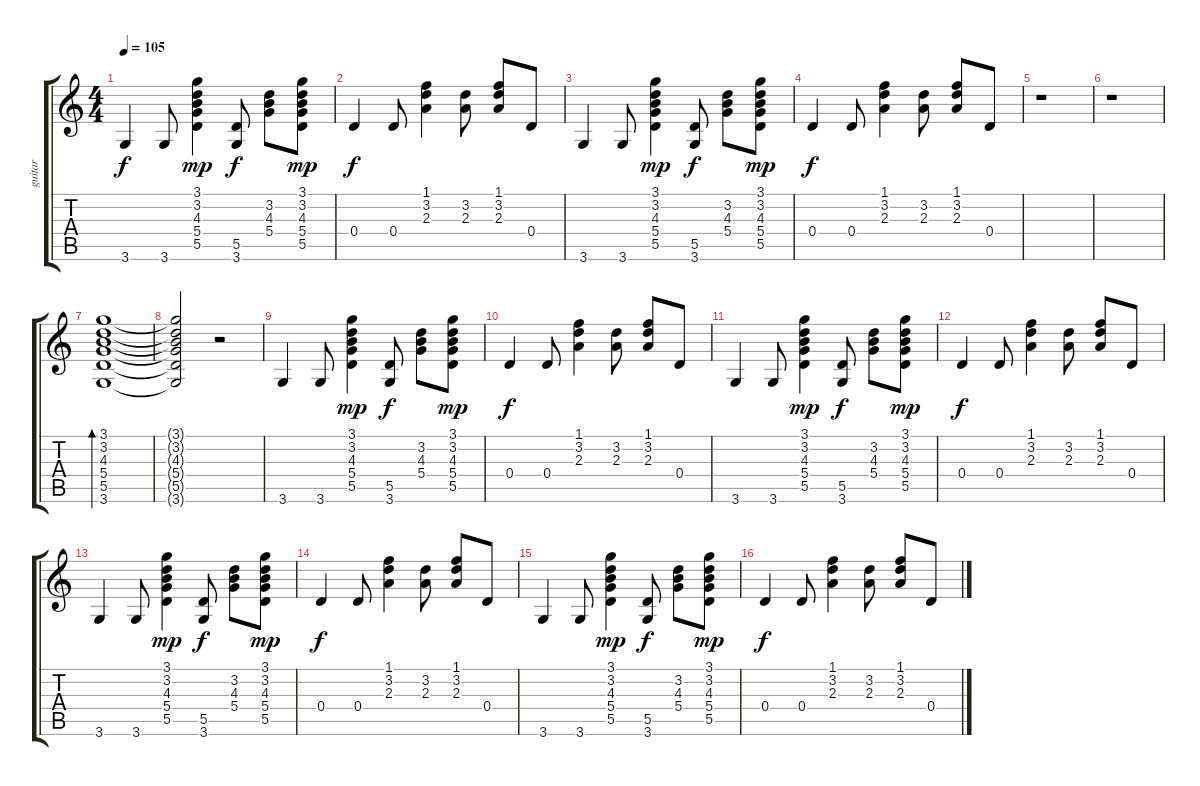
\track ("guitar" "guitar") {instrument acousticguitarsteel}
\staff {score tabs}
\tuning (E4 B3 G3 D3 A2 E2) {hide}
\ts (4 4)
\tempo 105
\clef g2
\ks c
3.6.4{dy f} 3.6.8 (3.1 3.2 4.3 5.4 5.5).4{dy mp} (5.5 3.6).8{dy f} (3.2 4.3 5.4).8 (3.1 3.2 4.3 5.4 5.5).8{dy mp} |
0.4.4{dy f} 0.4.8 (1.1 3.2 2.3).4 (3.2 2.3).8 (1.1 3.2 2.3).8 0.4.8 |
3.6.4 3.6.8 (3.1 3.2 4.3 5.4 5.5).4{dy mp} (5.5 3.6).8{dy f} (3.2 4.3 5.4).8 (3.1 3.2 4.3 5.4 5.5).8{dy mp} |
0.4.4{dy f} 0.4.8 (1.1 3.2 2.3).4 (3.2 2.3).8 (1.1 3.2 2.3).8 0.4.8 |
r.1 |
r.1 |
(3.1 3.2 4.3 5.4 5.5 3.6).1{bd 120} |
(3.1{t} 3.2{t} 4.3{t} 5.4{t} 5.5{t} 3.6{t}).2 r.2 |
3.6.4 3.6.8 (3.1 3.2 4.3 5.4 5.5).4{dy mp} (5.5 3.6).8{dy f} (3.2 4.3 5.4).8 (3.1 3.2 4.3 5.4 5.5).8{dy mp} |
0.4.4{dy f} 0.4.8 (1.1 3.2 2.3).4 (3.2 2.3).8 (1.1 3.2 2.3).8 0.4.8 |
3.6.4 3.6.8 (3.1 3.2 4.3 5.4 5.5).4{dy mp} (5.5 3.6).8{dy f} (3.2 4.3 5.4).8 (3.1 3.2 4.3 5.4 5.5).8{dy mp} |
0.4.4{dy f} 0.4.8 (1.1 3.2 2.3).4 (3.2 2.3).8 (1.1 3.2 2.3).8 0.4.8 |
3.6.4 3.6.8 (3.1 3.2 4.3 5.4 5.5).4{dy mp} (5.5 3.6).8{dy f} (3.2 4.3 5.4).8 (3.1 3.2 4.3 5.4 5.5).8{dy mp} |
0.4.4{dy f} 0.4.8 (1.1 3.2 2.3).4 (3.2 2.3).8 (1.1 3.2 2.3).8 0.4.8 |
3.6.4 3.6.8 (3.1 3.2 4.3 5.4 5.5).4{dy mp} (5.5 3.6).8{dy f} (3.2 4.3 5.4).8 (3.1 3.2 4.3 5.4 5.5).8{dy mp} |
0.4.4{dy f} 0.4.8 (1.1 3.2 2.3).4 (3.2 2.3).8 (1.1 3.2 2.3).8 0.4.8
